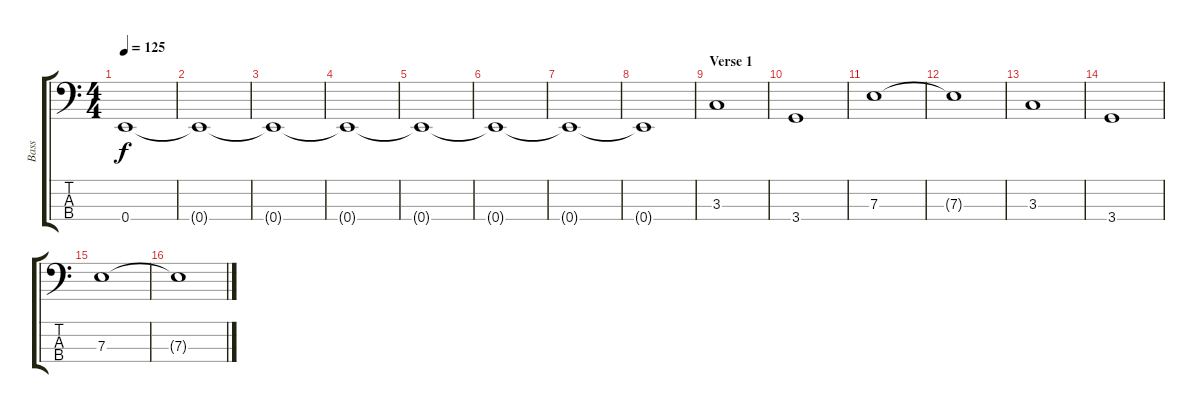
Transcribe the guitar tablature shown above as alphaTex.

\track ("Bass" "Bass") {instrument electricbassfinger}
\staff {score tabs}
\tuning (G2 D2 A1 E1) {hide}
\ts (4 4)
\tempo 125
\clef f4
\ks c
0.4.1{dy f} |
0.4{t}.1 |
0.4{t}.1 |
0.4{t}.1 |
0.4{t}.1 |
0.4{t}.1 |
0.4{t}.1 |
0.4{t}.1 |
\section ("" "Verse 1")
3.3.1 |
3.4.1 |
7.3.1 |
7.3{t}.1 |
3.3.1 |
3.4.1 |
7.3.1 |
7.3{t}.1
